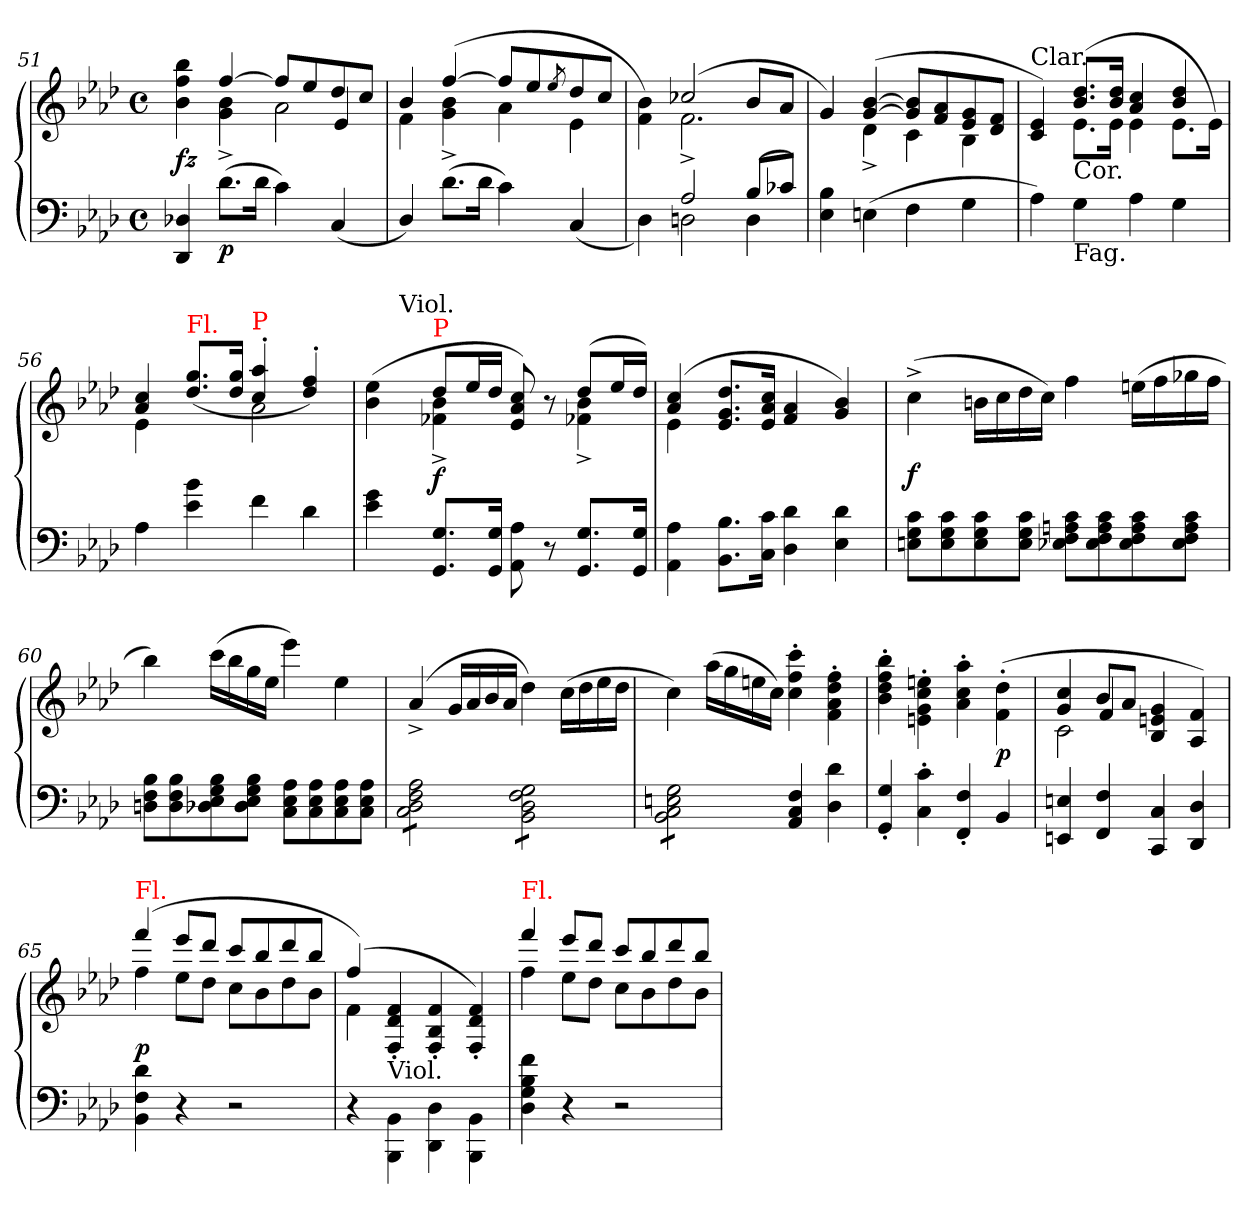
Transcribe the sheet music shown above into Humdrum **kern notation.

**kern	**kern	**dynam
*part1	*part1	*part1
*staff2	*staff1	*staff1/2
*clefF4	*clefG2	*
*k[b-e-a-d-]	*k[b-e-a-d-]	*
*f:	*f:	*
*M4/4	*M4/4	*
*met(c)	*met(c)	*
=51	=51	=51
*	*^	*
*	*	*^	*
4D-X! 4DD-!	4ryy	4bb-! 4ff! 4b-!)	4ryy	fz
!	!	!	!	!LO:DY:b=2
(>8.d-!\L	[4ff!	4b-!^< 4g!^<	4ryy	p
16d-!\Jk	.	.	.	.
4c!)	8ff!L]	2a-!	4ryy	.
.	8ee-!	.	.	.
(<4C!	8dd-!	.	4e-!	.
.	(>8cc!J	.	.	.
*	*	*v	*v	*
=52	=52	=52	=52
4D-!/)	4b-!	4f!	.
(>8.d-!\L	(>[4ff!	4b-!^< 4g!^<	.
16d-!\Jk	.	.	.
4c!)	8ff!L]	4a-!	.
.	8ee-!	.	.
.	8qee-!/	.	.
(>4C!	8dd-!	4e-!	.
.	8cc!J	.	.
=53	=53	=53	=53
*^	*	*	*
4ryy	4D-!)	4ryy	4b-!\ 4f!\)	.
2A-!	2Dn!	(>2cc-X!	2.f^<!	.
(<8B-!L	4D!	8b-!L	.	.
8c-X!J)	.	8a-!J	.	.
*v	*v	*	*	*
=54	=54	=54	=54
4B-! 4E-!	4g!)	4ryy	.
(>4En!	(>[4b-! [4g!	4d-^<!	.
4F!	8b-!] 8g!]L	4c!	.
.	8a-! 8f!	.	.
4G!	8g! 8e-!	4B-!	.
.	8f! 8d-!J	.	.
=55	=55	=55	=55
!	!LO:TX:a:t=Clar.	!	!
4A-!)	4e-! 4c!)	4ryy	.
!	!LO:TX:b:t=Cor.	!	!
!LO:TX:b:t=Fag.	!	!	!
4G!	(>8.dd-! 8.b-!L	8.e-!\L	.
.	16dd-! 16b-!Jk	16e-!\Jk	.
4A-!	4cc! 4a-!	4e-!	.
4G!	4dd-! 4b-!	8.e-!\L	.
.	.	16e-!\Jk)	.
=56	=56	=56	=56
4A-!	4cc! 4a-!	4e-!	.
!	!LO:TX:a:color=red:t=Fl.	!	!
4b-!\ 4e-!\	(>8.gg!/ 8.dd-!/L	4ryy	.
.	16gg!/ 16dd-!/Jk	.	.
!	!LO:TX:a:color=red:t=P	!	!
4f!\	4aa-!'> 4cc!'>	2a-!	.
4d-!\	4ff!'> 4dd-!'>)	.	.
=57	=57	=57	=57
*	*	*^	*
4g!\ 4e-!\	(>4ee-! 4b-!	4ryy	8ryy	.
!	!	!	!LO:TX:a:t=Viol.	!
.	.	.	2..ryy	.
!	!LO:TX:a:color=red:t=P	!	!	!
8.G! 8.GG!L	8dd-!L	4f-X!^< 4b-!^<	.	f
.	16ee-!L	.	.	.
16G! 16GG!Jk	16dd-!JJ	.	.	.
8A-!\ 8AA-!\	8cc! 8a-! 8e-!)	4ryy	.	.
8r	8r	.	.	.
8.G! 8.GG!L	(>8dd-!L	4f-X!^< 4b-!^<	.	.
.	16ee-!L	.	.	.
16G! 16GG!Jk	16dd-!JJ)	.	.	.
*	*	*v	*v	*
=58	=58	=58	=58
4A-! 4AA-!	(>4cc! 4a-!	4e-!	.
8.B-!\ 8.BB-!\L	8.dd-! 8.g! 8.e-!L	4ryy	.
16c!\ 16C!\Jk	16cc! 16a-! 16e-!Jk	.	.
4d-! 4D-!	4a-! 4f!	2ryy	.
4d-! 4E-!	4b-! 4g!)	.	.
*	*v	*v	*
=59	=59	=59
8c!\ 8G!\ 8En!\L	(>4cc^>!	f
8c!\ 8G!\ 8E!\	.	.
8c!\ 8G!\ 8E!\	16bn!\LL	.
.	16cc!\	.
8c!\ 8G!\ 8E!\J	16dd-!\	.
.	16cc!\JJ)	.
8c!\ 8An!\ 8F!\ 8E-X!\L	4ff!	.
8c!\ 8A!\ 8F!\ 8E-!\	.	.
8c!\ 8A!\ 8F!\ 8E-!\	(>16een!\LL	.
.	16ff!\	.
8c!\ 8A!\ 8F!\ 8E-!\J	16gg-X!\	.
.	16ff!\JJ	.
=60	=60	=60
8B-!\ 8F!\ 8Dn!\L	4bb-!)	.
8B-!\ 8F!\ 8D!\	.	.
8B-!\ 8G!\ 8E-!\ 8D-X!\	(>16ccc!\LL	.
.	16bb-!\	.
8B-!\ 8G!\ 8E-!\ 8D-!\J	16gg!\	.
.	16ee-!\JJ	.
8A-!\ 8E-!\ 8C!\L	4eee-!)	.
8A-!\ 8E-!\ 8C!\	.	.
8A-!\ 8E-!\ 8C!\	4ee-!	.
8A-!\ 8E-!\ 8C!\J	.	.
=61	=61	=61
*tremolo	*	*
8A-! 8F! 8D-! 8C!L	(>4a-^>!	.
8A-! 8F! 8D-! 8C!	.	.
8A-! 8F! 8D-! 8C!	16g!LL	.
.	16a-!	.
8A-! 8F! 8D-! 8C!J	16b-!	.
.	16a-!JJ	.
8G! 8F! 8D-! 8BB-!L	4dd-!)	.
8G! 8F! 8D-! 8BB-!	.	.
8G! 8F! 8D-! 8BB-!	(>16cc!\LL	.
.	16dd-!\	.
8G! 8F! 8D-! 8BB-!J	16ee-!\	.
.	16dd-!\JJ	.
=62	=62	=62
8G! 8En! 8C! 8BB-!L	4cc!)	.
8G! 8En! 8C! 8BB-!	.	.
8G! 8En! 8C! 8BB-!	(>16aa-!\LL	.
.	16gg!\	.
8G! 8En! 8C! 8BB-!J	16een!\	.
*Xtremolo	*	*
.	16cc!\JJ)	.
4F!/ 4C!/ 4AA-!/	4ccc!'> 4ff!'> 4cc!'>	.
4d-! 4D-!	4ff!'> 4dd-!'> 4a-!'> 4f!'>	.
=63	=63	=63
4G!'< 4GG!'<	4bb-!'> 4ff!'> 4dd-!'> 4b-!'>	.
4c!'> 4C!'>	4een!'>\ 4cc!'>\ 4g!'>\ 4en!'>\	.
4F!'< 4FF!'<	4aa-!'> 4cc!'> 4a-!'>	.
4BB-!	(>4dd-!'>\ 4f!'>\	p
=64	=64	=64
*	*^	*
*	*	*^	*
4En! 4EEn!	4cc! 4g!	2c!	4ryy	.
4F! 4FF!	8b-!L	.	4f!	.
.	8a-!J	.	.	.
4C! 4CC!	4g! 4en! 4B-!	2ryy	2ryy	.
4D-! 4DD-!	4f! 4A-!)	.	.	.
*	*	*v	*v	*
=65	=65	=65	=65
!	!LO:TX:a:color=red:t=Fl.	!	!
4d-! 4F! 4BB-!	(>4fff!	4ff!	p
4r	8eee-!L	8ee-!\L	.
.	8ddd-!J	8dd-!\J	.
2r	8ccc!L	8cc!\L	.
.	8bb-!	8b-!\	.
.	8ddd-!	8dd-!\	.
.	8bb-!J	8b-!\J	.
=66	=66	=66	=66
4r	(4ff!/)	4f!\	.
!	!LO:TX:b:t=Viol.	!	!
4BB-!\ 4BBB-!\	4f!'>/ 4d-!'>/ 4F!'>/	2.ryy	.
4D-!\ 4DD-!\	4f!'>/ 4B-!'>/ 4F!'>/	.	.
4BB-!\ 4BBB-!\	4f!'>/ 4d-!'>/ 4F!'>/)	.	.
=67	=67	=67	=67
!	!LO:TX:a:color=red:t=Fl.	!	!
4f! 4B-! 4G! 4D-!	4fff!	4ff!	.
4r	8eee-!L	8ee-!\L	.
.	8ddd-!J	8dd-!\J	.
2r	8ccc!L	8cc!\L	.
.	8bb-!	8b-!\	.
.	8ddd-!	8dd-!\	.
.	8bb-!J	8b-!\J	.
*	*v	*v	*
=	=	=
*-	*-	*-
